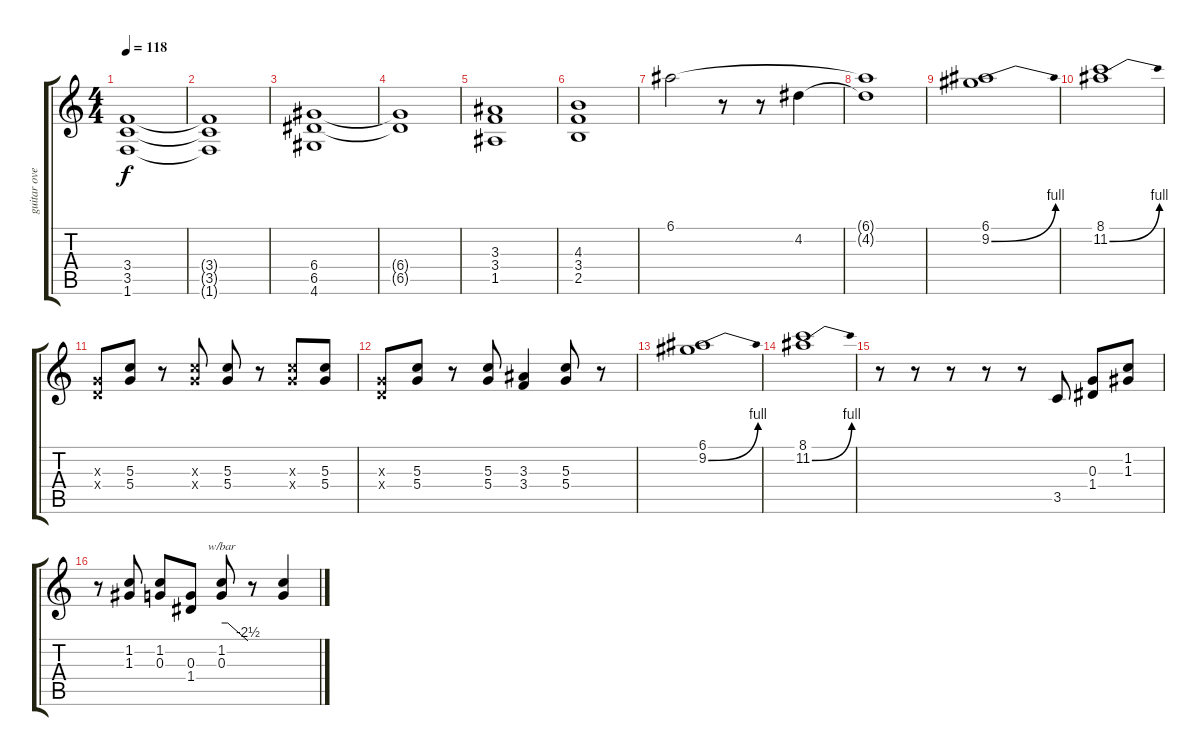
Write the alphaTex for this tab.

\track ("guitar overdrive" "guitar ove") {instrument overdrivenguitar}
\staff {score tabs}
\tuning (E4 B3 G3 D3 A2 E2) {hide}
\ts (4 4)
\tempo 118
\clef g2
\ks c
(3.4 3.5 1.6).1{dy f} |
(3.4{t} 3.5{t} 1.6{t}).1 |
(6.4 6.5 4.6).1 |
(6.4{t} 6.5{t}).1 |
(3.3 3.4 1.5).1 |
(4.3 3.4 2.5).1 |
6.1.2 r.8 r.8 4.2.4 |
(6.1{t} 4.2{t}).1 |
(6.1 9.2{be (bend 0 0 60 4)}).1 |
(8.1 11.2{be (bend 0 0 60 4)}).1 |
(0.3{x} 0.4{x}).8 (5.3 5.4).8 r.8 (5.3{x} 5.4{x}).8 (5.3 5.4).8 r.8 (5.3{x} 5.4{x}).8 (5.3 5.4).8 |
(0.3{x} 0.4{x}).8 (5.3 5.4).8 r.8 (5.3 5.4).8 (3.3 3.4).4 (5.3 5.4).8 r.8 |
(6.1 9.2{be (bend 0 0 60 4)}).1 |
(8.1 11.2{be (bend 0 0 60 4)}).1 |
r.8 r.8 r.8 r.8 r.8 3.5.8 (0.3 1.4).8 (1.2 1.3).8 |
r.8 (1.2 1.3).8 (1.2 0.3).8 (0.3 1.4).8 (1.2 0.3).8{tbe (custom default 0 0 14 0 60 -10)} r.8 (1.2{t} 0.3{t}).4
